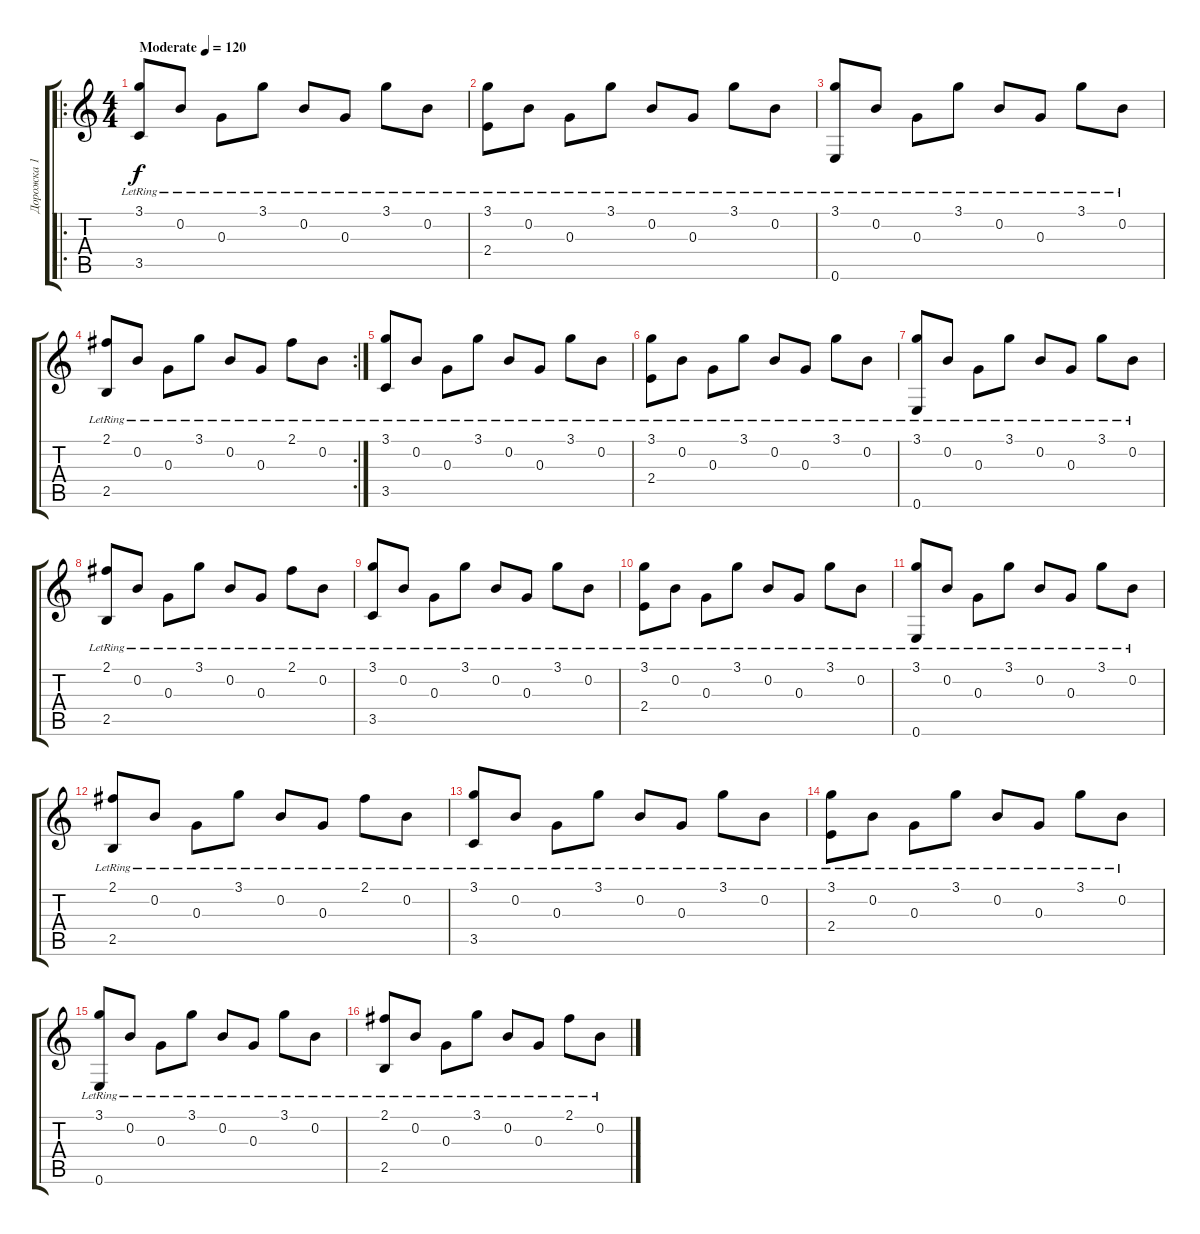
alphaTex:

\track ("Дорожка 1" "Дорожка 1") {instrument acousticguitarsteel}
\staff {score tabs}
\tuning (E4 B3 G3 D3 A2 E2) {hide}
\ro
\ts (4 4)
\tempo (120 "Moderate")
\clef g2
\ks c
(3.1{lr} 3.5{lr}).8{dy f instrument acousticguitarsteel} 0.2{lr}.8 0.3{lr}.8 3.1{lr}.8 0.2{lr}.8 0.3{lr}.8 3.1{lr}.8 0.2{lr}.8 |
(3.1{lr} 2.4{lr}).8 0.2{lr}.8 0.3{lr}.8 3.1{lr}.8 0.2{lr}.8 0.3{lr}.8 3.1{lr}.8 0.2{lr}.8 |
(3.1{lr} 0.6{lr}).8 0.2{lr}.8 0.3{lr}.8 3.1{lr}.8 0.2{lr}.8 0.3{lr}.8 3.1{lr}.8 0.2{lr}.8 |
\rc 2
(2.1{lr} 2.5{lr}).8 0.2{lr}.8 0.3{lr}.8 3.1{lr}.8 0.2{lr}.8 0.3{lr}.8 2.1{lr}.8 0.2{lr}.8 |
(3.1{lr} 3.5{lr}).8 0.2{lr}.8 0.3{lr}.8 3.1{lr}.8 0.2{lr}.8 0.3{lr}.8 3.1{lr}.8 0.2{lr}.8 |
(3.1{lr} 2.4{lr}).8 0.2{lr}.8 0.3{lr}.8 3.1{lr}.8 0.2{lr}.8 0.3{lr}.8 3.1{lr}.8 0.2{lr}.8 |
(3.1{lr} 0.6{lr}).8 0.2{lr}.8 0.3{lr}.8 3.1{lr}.8 0.2{lr}.8 0.3{lr}.8 3.1{lr}.8 0.2{lr}.8 |
(2.1{lr} 2.5{lr}).8 0.2{lr}.8 0.3{lr}.8 3.1{lr}.8 0.2{lr}.8 0.3{lr}.8 2.1{lr}.8 0.2{lr}.8 |
(3.1{lr} 3.5{lr}).8 0.2{lr}.8 0.3{lr}.8 3.1{lr}.8 0.2{lr}.8 0.3{lr}.8 3.1{lr}.8 0.2{lr}.8 |
(3.1{lr} 2.4{lr}).8 0.2{lr}.8 0.3{lr}.8 3.1{lr}.8 0.2{lr}.8 0.3{lr}.8 3.1{lr}.8 0.2{lr}.8 |
(3.1{lr} 0.6{lr}).8 0.2{lr}.8 0.3{lr}.8 3.1{lr}.8 0.2{lr}.8 0.3{lr}.8 3.1{lr}.8 0.2{lr}.8 |
(2.1{lr} 2.5{lr}).8 0.2{lr}.8 0.3{lr}.8 3.1{lr}.8 0.2{lr}.8 0.3{lr}.8 2.1{lr}.8 0.2{lr}.8 |
(3.1{lr} 3.5{lr}).8 0.2{lr}.8 0.3{lr}.8 3.1{lr}.8 0.2{lr}.8 0.3{lr}.8 3.1{lr}.8 0.2{lr}.8 |
(3.1{lr} 2.4{lr}).8 0.2{lr}.8 0.3{lr}.8 3.1{lr}.8 0.2{lr}.8 0.3{lr}.8 3.1{lr}.8 0.2{lr}.8 |
(3.1{lr} 0.6{lr}).8 0.2{lr}.8 0.3{lr}.8 3.1{lr}.8 0.2{lr}.8 0.3{lr}.8 3.1{lr}.8 0.2{lr}.8 |
(2.1{lr} 2.5{lr}).8 0.2{lr}.8 0.3{lr}.8 3.1{lr}.8 0.2{lr}.8 0.3{lr}.8 2.1{lr}.8 0.2{lr}.8
